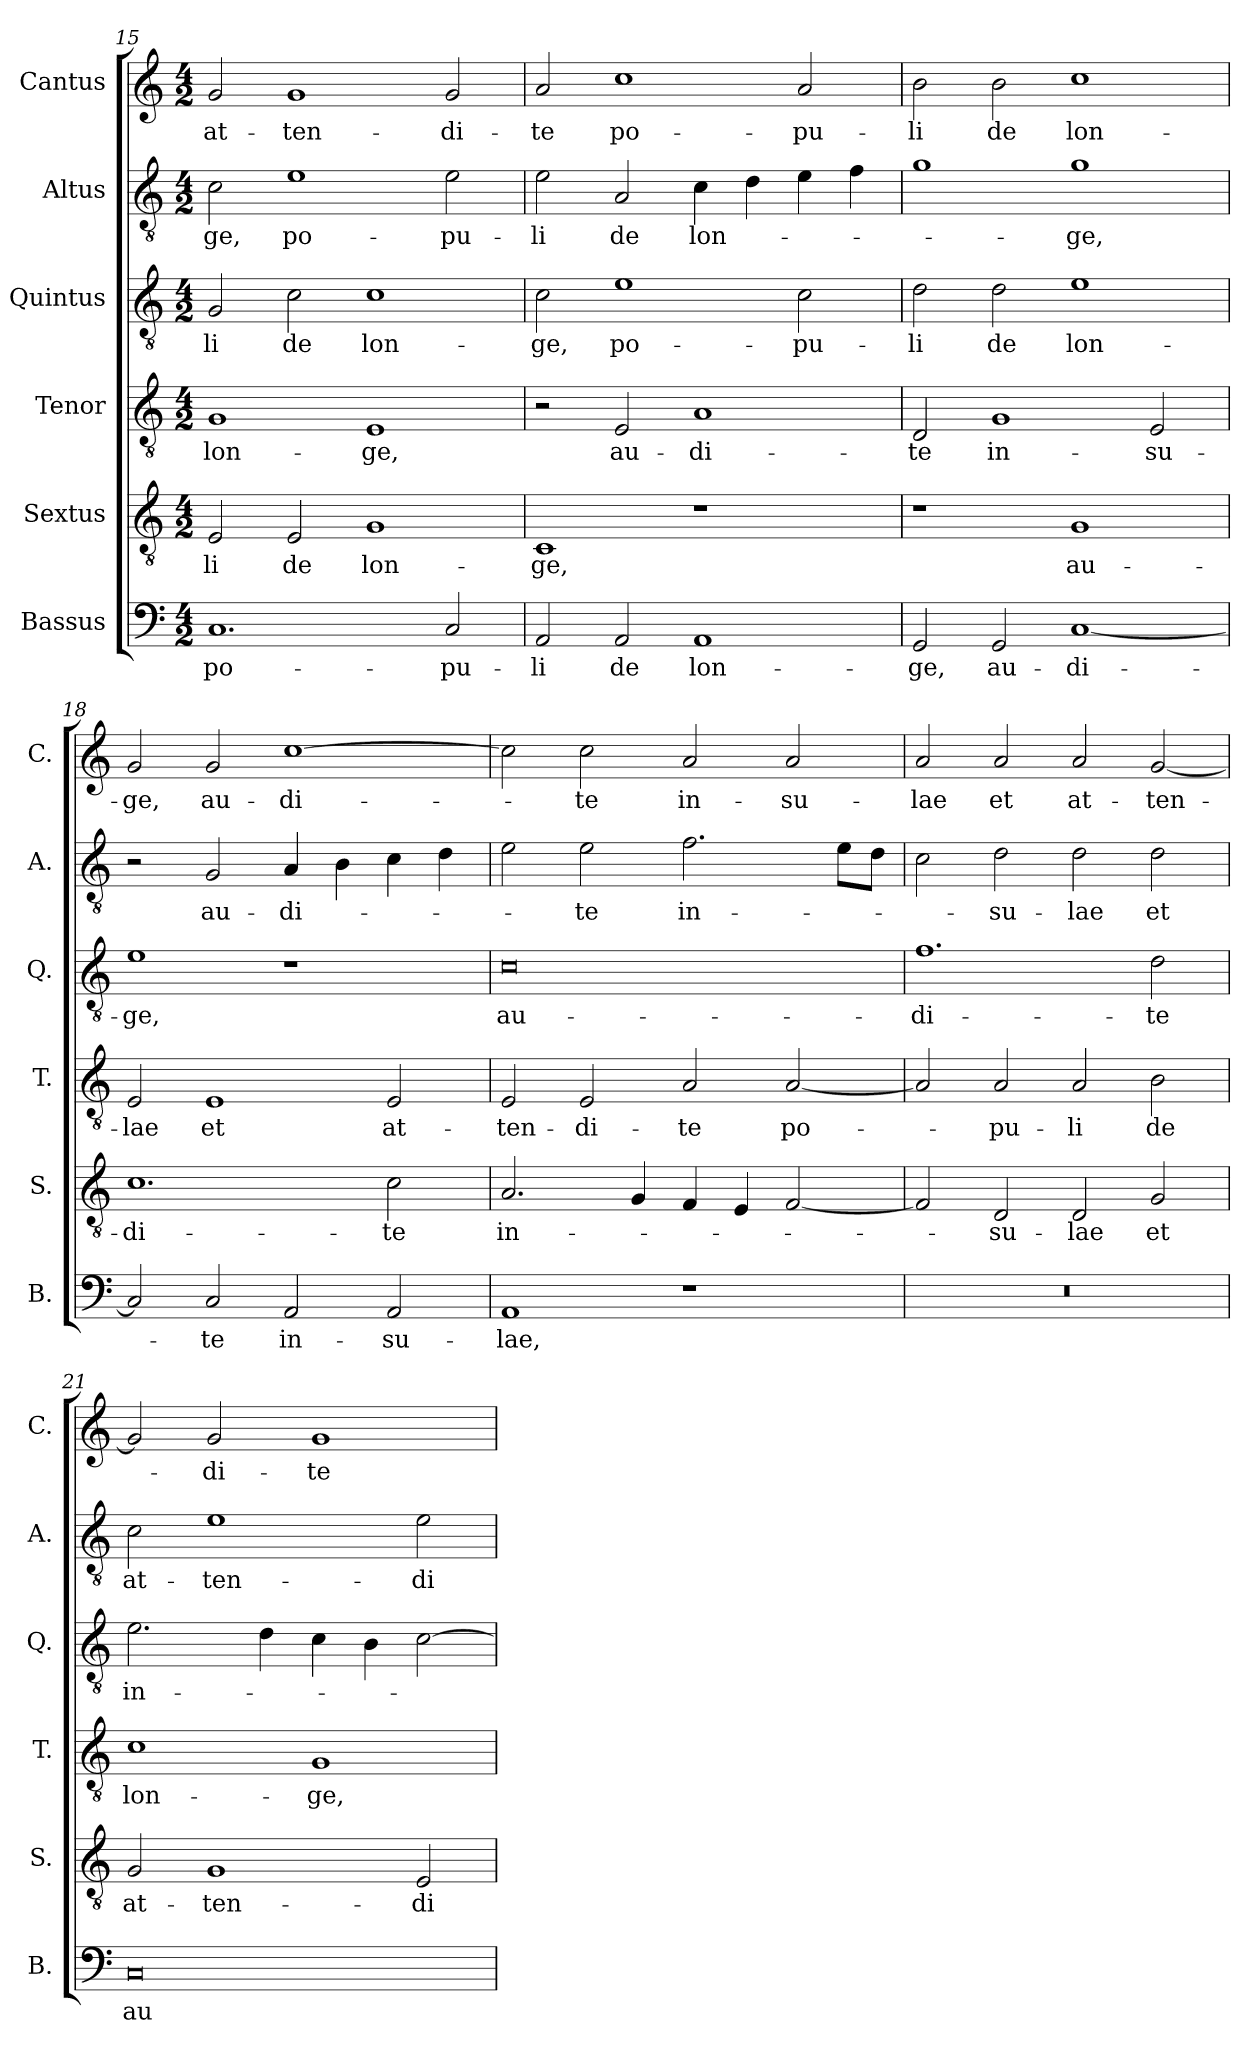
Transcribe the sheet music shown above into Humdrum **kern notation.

**kern	**text	**kern	**text	**kern	**text	**kern	**text	**kern	**text	**kern	**text
*part6	*part6	*part5	*part5	*part4	*part4	*part3	*part3	*part2	*part2	*part1	*part1
*staff6	*staff6	*staff5	*staff5	*staff4	*staff4	*staff3	*staff3	*staff2	*staff2	*staff1	*staff1
*I"Bassus	*	*I"Sextus	*	*I"Tenor	*	*I"Quintus	*	*I"Altus	*	*I"Cantus	*
*I'B.	*	*I'S.	*	*I'T.	*	*I'Q.	*	*I'A.	*	*I'C.	*
*clefF4	*	*clefGv2	*	*clefGv2	*	*clefGv2	*	*clefGv2	*	*clefG2	*
*k[]	*	*k[]	*	*k[]	*	*k[]	*	*k[]	*	*k[]	*
*M4/2	*	*M4/2	*	*M4/2	*	*M4/2	*	*M4/2	*	*M4/2	*
=15	=15	=15	=15	=15	=15	=15	=15	=15	=15	=15	=15
!	!LO:LY:b	!	!LO:LY:b	!	!LO:LY:b	!	!LO:LY:b	!	!LO:LY:b	!	!LO:LY:b
1.C	po-	2E/	-li	1G	lon-	2G/	-li	2c\	ge,	2g/	at-
!	!	!	!LO:LY:b	!	!	!	!LO:LY:b	!	!LO:LY:b	!	!LO:LY:b
.	.	2E/	de	.	.	2c\	de	1e	po-	1g	-ten-
!	!	!	!LO:LY:b	!	!LO:LY:b	!	!LO:LY:b	!	!	!	!
.	.	1G	lon-	1E	-ge,	1c	lon-	.	.	.	.
!	!LO:LY:b	!	!	!	!	!	!	!	!LO:LY:b	!	!LO:LY:b
2C/	-pu-	.	.	.	.	.	.	2e\	-pu-	2g/	-di-
=16	=16	=16	=16	=16	=16	=16	=16	=16	=16	=16	=16
!	!LO:LY:b	!	!LO:LY:b	!	!	!	!LO:LY:b	!	!LO:LY:b	!	!LO:LY:b
2AA/	-li	1C	-ge,	2r	.	2c\	-ge,	2e\	-li	2a/	-te
!	!LO:LY:b	!	!	!	!LO:LY:b	!	!LO:LY:b	!	!LO:LY:b	!	!LO:LY:b
2AA/	de	.	.	2E/	au-	1e	po-	2A/	de	1cc	po-
!	!LO:LY:b	!	!	!	!LO:LY:b	!	!	!	!LO:LY:b	!	!
1AA	lon-	1r	.	1A	-di-	.	.	4c\	lon-	.	.
.	.	.	.	.	.	.	.	4d\	.	.	.
!	!	!	!	!	!	!	!LO:LY:b	!	!	!	!LO:LY:b
.	.	.	.	.	.	2c\	-pu-	4e\	.	2a/	-pu-
.	.	.	.	.	.	.	.	4f\	.	.	.
!!LO:LB:g=z
=17	=17	=17	=17	=17	=17	=17	=17	=17	=17	=17	=17
!	!LO:LY:b	!	!	!	!LO:LY:b	!	!LO:LY:b	!	!	!	!LO:LY:b
2GG/	-ge,	1r	.	2D/	-te	2d\	-li	1g	.	2b\	-li
!	!LO:LY:b	!	!	!	!LO:LY:b	!	!LO:LY:b	!	!	!	!LO:LY:b
2GG/	au-	.	.	1G	in-	2d\	de	.	.	2b\	de
!	!LO:LY:b	!	!LO:LY:b	!	!	!	!LO:LY:b	!	!LO:LY:b	!	!LO:LY:b
[1C	-di-	1G	au-	.	.	1e	lon-	1g	-ge,	1cc	lon-
!	!	!	!	!	!LO:LY:b	!	!	!	!	!	!
.	.	.	.	2E/	-su-	.	.	.	.	.	.
=18	=18	=18	=18	=18	=18	=18	=18	=18	=18	=18	=18
!	!	!	!LO:LY:b	!	!LO:LY:b	!	!LO:LY:b	!	!	!	!LO:LY:b
2C/]	.	1.c	-di-	2E/	-lae	1e	-ge,	2r	.	2g/	-ge,
!	!LO:LY:b	!	!	!	!LO:LY:b	!	!	!	!LO:LY:b	!	!LO:LY:b
2C/	-te	.	.	1E	et	.	.	2G/	au-	2g/	au-
!	!LO:LY:b	!	!	!	!	!	!	!	!LO:LY:b	!	!LO:LY:b
2AA/	in-	.	.	.	.	1r	.	4A/	-di-	[1cc	-di-
.	.	.	.	.	.	.	.	4B\	.	.	.
!	!LO:LY:b	!	!LO:LY:b	!	!LO:LY:b	!	!	!	!	!	!
2AA/	-su-	2c\	-te	2E/	at-	.	.	4c\	.	.	.
.	.	.	.	.	.	.	.	4d\	.	.	.
=19	=19	=19	=19	=19	=19	=19	=19	=19	=19	=19	=19
!	!LO:LY:b	!	!LO:LY:b	!	!LO:LY:b	!	!LO:LY:b	!	!	!	!
1AA	-lae,	2.A/	in-	2E/	-ten-	0c	au-	2e\	.	2cc\]	.
!	!	!	!	!	!LO:LY:b	!	!	!	!LO:LY:b	!	!LO:LY:b
.	.	.	.	2E/	-di-	.	.	2e\	-te	2cc\	-te
.	.	4G/	.	.	.	.	.	.	.	.	.
!	!	!	!	!	!LO:LY:b	!	!	!	!LO:LY:b	!	!LO:LY:b
1r	.	4F/	.	2A/	-te	.	.	2.f\	in-	2a/	in-
.	.	4E/	.	.	.	.	.	.	.	.	.
!	!	!	!	!	!LO:LY:b	!	!	!	!	!	!LO:LY:b
.	.	[2F/	.	[2A/	po-	.	.	.	.	2a/	-su-
.	.	.	.	.	.	.	.	8e\L	.	.	.
.	.	.	.	.	.	.	.	8d\J	.	.	.
=20	=20	=20	=20	=20	=20	=20	=20	=20	=20	=20	=20
!	!	!	!	!	!	!	!LO:LY:b	!	!	!	!LO:LY:b
0r	.	2F/]	.	2A/]	.	1.f	-di-	2c\	.	2a/	-lae
!	!	!	!LO:LY:b	!	!LO:LY:b	!	!	!	!LO:LY:b	!	!LO:LY:b
.	.	2D/	-su-	2A/	-pu-	.	.	2d\	-su-	2a/	et
!	!	!	!LO:LY:b	!	!LO:LY:b	!	!	!	!LO:LY:b	!	!LO:LY:b
.	.	2D/	-lae	2A/	-li	.	.	2d\	-lae	2a/	at-
!	!	!	!LO:LY:b	!	!LO:LY:b	!	!LO:LY:b	!	!LO:LY:b	!	!LO:LY:b
.	.	2G/	et	2B\	de	2d\	-te	2d\	et	[2g/	-ten-
=21	=21	=21	=21	=21	=21	=21	=21	=21	=21	=21	=21
!	!LO:LY:b	!	!LO:LY:b	!	!LO:LY:b	!	!LO:LY:b	!	!LO:LY:b	!	!
0C	au-	2G/	at-	1c	lon-	2.e\	in-	2c\	at-	2g/]	.
!	!	!	!LO:LY:b	!	!	!	!	!	!LO:LY:b	!	!LO:LY:b
.	.	1G	-ten-	.	.	.	.	1e	-ten-	2g/	-di-
.	.	.	.	.	.	4d\	.	.	.	.	.
!	!	!	!	!	!LO:LY:b	!	!	!	!	!	!LO:LY:b
.	.	.	.	1G	-ge,	4c\	.	.	.	1g	-te
.	.	.	.	.	.	4B\	.	.	.	.	.
!	!	!	!LO:LY:b	!	!	!	!	!	!LO:LY:b	!	!
.	.	2E/	-di-	.	.	[2c\	.	2e\	-di-	.	.
=	=	=	=	=	=	=	=	=	=	=	=
*-	*-	*-	*-	*-	*-	*-	*-	*-	*-	*-	*-
